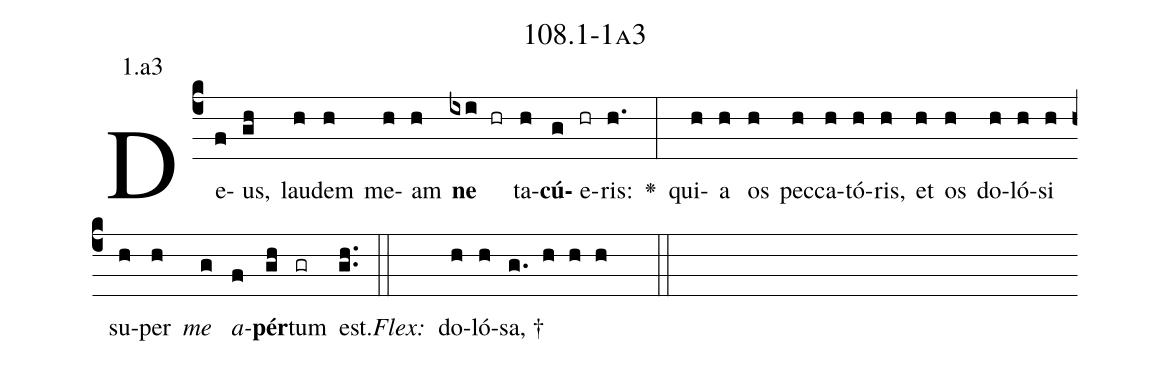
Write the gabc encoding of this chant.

name: 108.1-1a3;
annotation: 1.a3;
%%
(c4)De(f)us,(gh) lau(h)dem(h) me(h)am(h) <b>ne</b>(ixi hr) ta(h)<b>cú</b>(g)e(hr)ris:(h.) <v>\greheightstar</v>(:) qui(h)a(h) os(h) pec(h)ca(h)tó(h)ris,(h) et(h) os(h) do(h)ló(h)si(h) su(h)per(h) <i>me</i>(g) <i>a</i>(f)<b>pér</b>(gh)tum(gr) est.(gh..) (::)
<i>Flex:</i>()  do(h)ló(h)sa, †(g. h h h  ::)

%E(h) u(h) o(g) u(f) a(gh) e.(gh..) (::)
